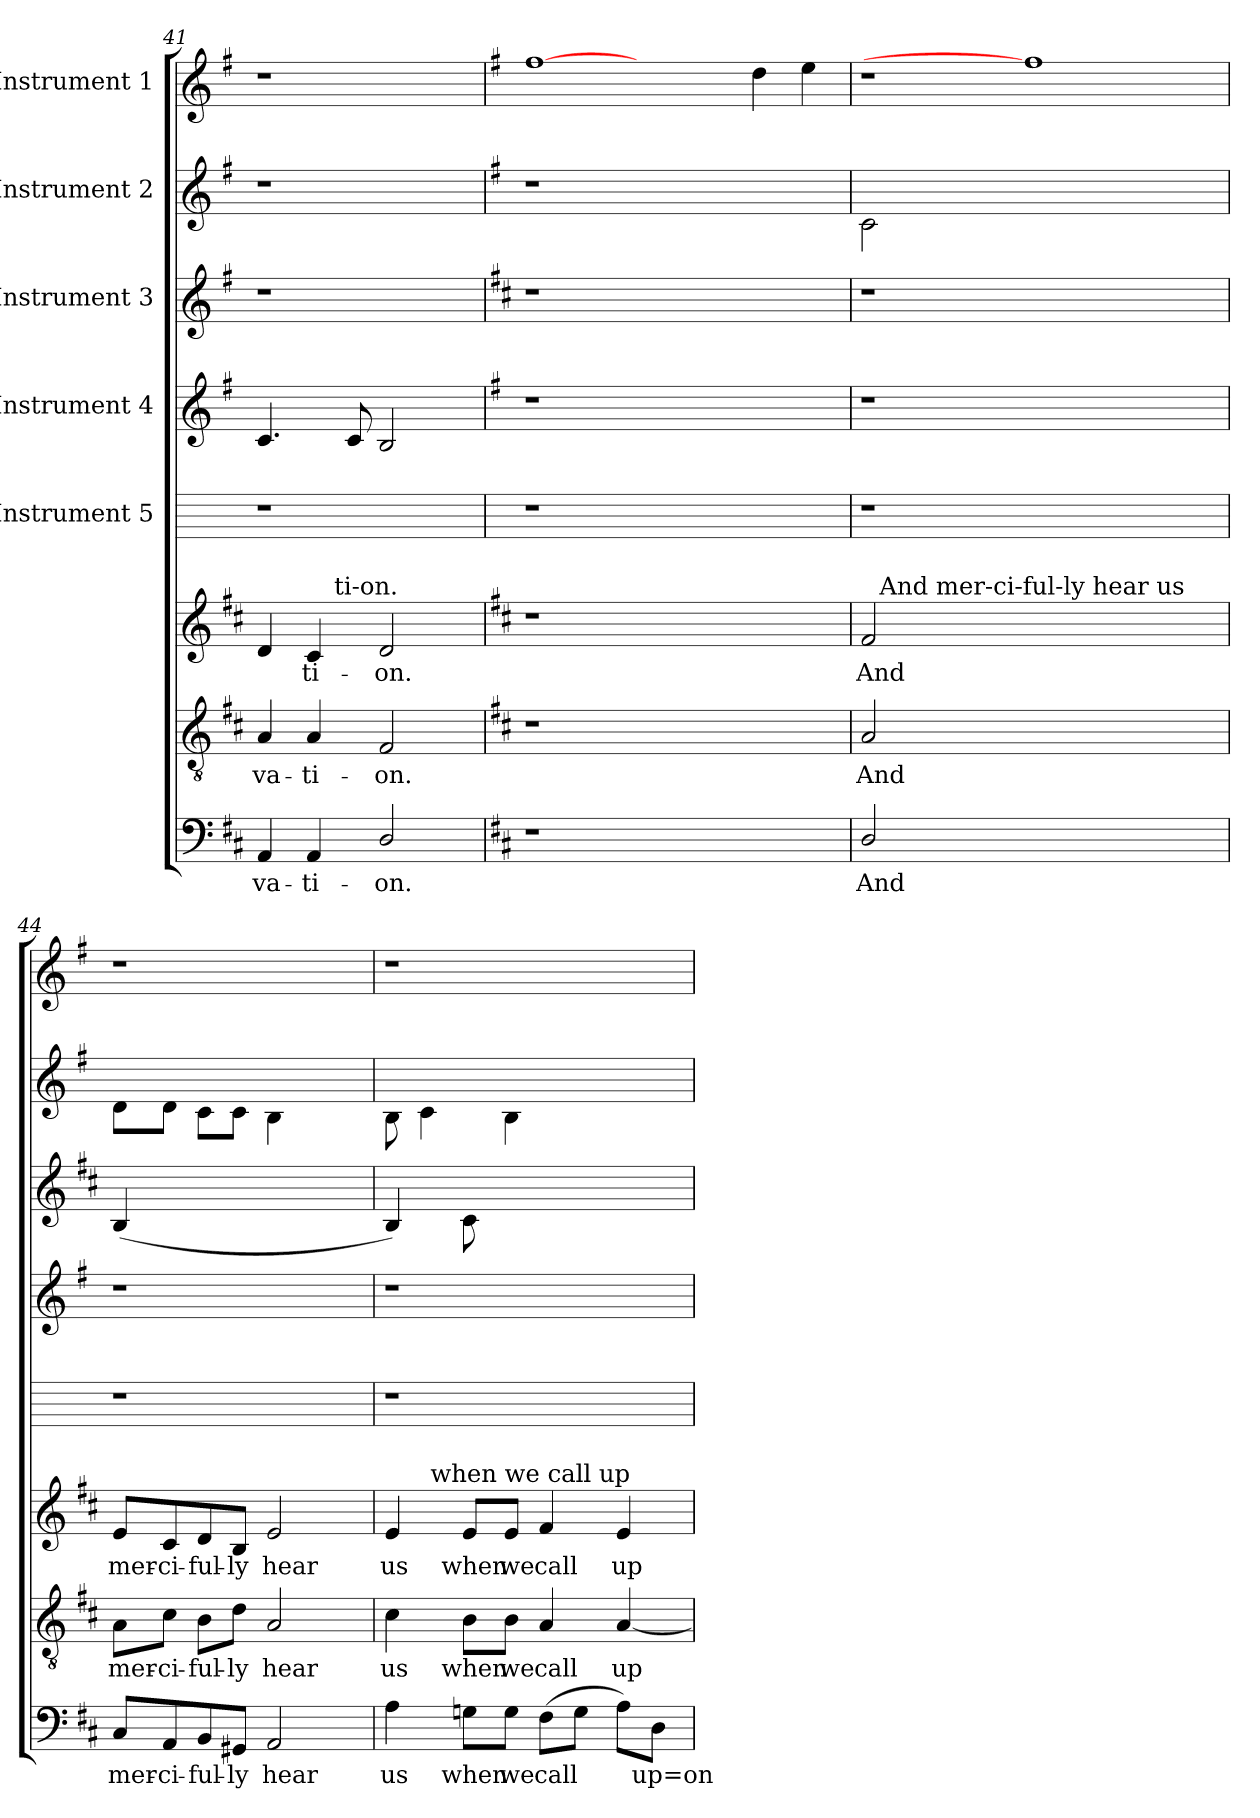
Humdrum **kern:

**kern	**text	**kern	**text	**kern	**text	**kern	**kern	**kern	**kern	**kern	**text
*part8	*part8	*part7	*part7	*part6	*part6	*part5	*part4	*part3	*part2	*part1	*part1
*staff8	*staff8	*staff7	*staff7	*staff6	*staff6	*staff5	*staff4	*staff3	*staff2	*staff1	*staff1
*	*	*	*	*	*	*I"Instrument 5	*I"Instrument 4	*I"Instrument 3	*I"Instrument 2	*I"Instrument 1	*
*clefF4	*	*clefGv2	*	*clefG2	*	*	*	*	*	*clefG2	*
*	*	*	*	*	*	*	*	*ITrd-3c-5	*ITrd-3c-5	*	*
*k[f#c#]	*	*k[f#c#]	*	*k[f#c#]	*	*k[]	*k[f#]	*k[]	*k[]	*k[f#]	*
*D:	*	*D:	*	*D:	*	*C:	*G:	*C:	*C:	*G:	*
=41	=41	=41	=41	=41	=41	=41	=41	=41	=41	=41	=41
!	!	!	!	!LO:TX:a:t=va	!	!	!	!	!	!	!
!	!LO:LY:b:cj	!	!LO:LY:b:cj	!	!LO:LY:b:cj	!	!	!	!	!	!
*	*	*	*	*^	*	*	*	*	*	*	*
4AA/	-va-	4A/	-va-	4d/	4ryy	--	1r	4.c/	1r	1r	1r	.
!	!LO:LY:b:cj	!	!LO:LY:b:cj	!	!	!LO:LY:b:cj	!	!	!	!	!	!
4AA/	-ti-	4A/	-ti-	4c#/	16.ryy	-ti-	.	.	.	.	.	.
!	!	!	!	!	!LO:TX:a:t=ti-on.	!	!	!	!	!	!	!
.	.	.	.	.	2ryy	.	.	.	.	.	.	.
.	.	.	.	.	.	.	.	8c/	.	.	.	.
!	!LO:LY:b:cj	!	!LO:LY:b:cj	!	!	!LO:LY:b:cj	!	!	!	!	!	!
2D/	-on.	2F#/	-on.	2d/	.	-on.	.	2B/	.	.	.	.
.	.	.	.	.	8ryy	.	.	.	.	.	.	.
.	.	.	.	.	32ryy	.	.	.	.	.	.	.
*	*	*	*	*v	*v	*	*	*	*	*	*	*
!!LO:PB:g=z
=42	=42	=42	=42	=42	=42	=42	=42	=42	=42	=42	=42
*	*	*	*	*	*	*	*	*k[f#]	*	*	*
*	*	*	*	*	*	*	*	*G:	*	*	*
*	*	*	*	*^	*	*	*	*	*	*	*
!	!	!	!	!	!	!	!	!	!	!	!	!LO:LY:b:rj
*	*	*	*	*v	*v	*	*	*	*	*	*	*
1r	.	1r	.	1r	.	1r	1r	1r	1r	[1ff#	.
1.ryy	.	1.ryy	.	1.ryy	.	1.ryy	1.ryy	1.ryy	1.ryy	1ryy	.
!	!	!	!	!	!	!	!	!	!	!	!LO:LY:b:rj
.	.	.	.	.	.	.	.	.	.	4dd\	.
!	!	!	!	!	!	!	!	!	!	!	!LO:LY:b:rj
.	.	.	.	.	.	.	.	.	.	4ee\	.
=43	=43	=43	=43	=43	=43	=43	=43	=43	=43	=43	=43
!	!LO:LY:b:cj	!	!LO:LY:b:cj	!	!LO:LY:b:cj	!	!	!	!	!	!
*	*	*	*	*^	*	*	*	*	*	*	*
2D/	And	2A/	And	2f#/	32.ryy	And	1r	1r	1r	2f\	1r	.
!	!	!	!	!	!LO:TX:a:t=And mer-ci-ful-ly hear us	!	!	!	!	!	!	!
.	.	.	.	.	1ryy	.	.	.	.	.	.	.
1.ryy	.	1.ryy	.	1.ryy	.	.	.	.	.	1.ryy	.	.
.	.	.	.	.	.	.	1ryy	1ryy	1ryy	.	1ff#]	.
.	.	.	.	.	2ryy	.	.	.	.	.	.	.
.	.	.	.	.	4ryy	.	.	.	.	.	.	.
.	.	.	.	.	8ryy	.	.	.	.	.	.	.
.	.	.	.	.	16ryy	.	.	.	.	.	.	.
.	.	.	.	.	64ryy	.	.	.	.	.	.	.
=44	=44	=44	=44	=44	=44	=44	=44	=44	=44	=44	=44	=44
!	!LO:LY:b:cj	!	!LO:LY:b:cj	!	!	!LO:LY:b:cj	!	!	!	!	!	!
*	*	*	*	*v	*v	*	*	*	*	*	*	*
8C#/L	mer-	8A\L	mer-	8e/L	mer-	1r	1r	(<4e/	8g\L	1r	.
!	!LO:LY:b:cj	!	!LO:LY:b:cj	!	!LO:LY:b:cj	!	!	!	!	!	!
8AA/	-ci-	8c#\J	-ci-	8c#/	-ci-	.	.	.	8g\J	.	.
!	!LO:LY:b:cj	!	!LO:LY:b:cj	!	!LO:LY:b:cj	!	!	!	!	!	!
8BB/	-ful-	8B\L	-ful-	8d/	-ful-	.	.	2.ryy	8f\L	.	.
!	!LO:LY:b:cj	!	!LO:LY:b:cj	!	!LO:LY:b:cj	!	!	!	!	!	!
8GG#X/J	-ly	8d\J	-ly	8B/J	-ly	.	.	.	8f\J	.	.
!	!LO:LY:b:cj	!	!LO:LY:b:cj	!	!LO:LY:b:cj	!	!	!	!	!	!
2AA/	hear	2A/	hear	2e/	hear	.	.	.	4e\	.	.
.	.	.	.	.	.	.	.	.	4ryy	.	.
=45	=45	=45	=45	=45	=45	=45	=45	=45	=45	=45	=45
!	!LO:LY:b:cj	!	!LO:LY:b:cj	!	!LO:LY:b:cj	!	!	!	!	!	!
*	*	*	*	*^	*	*	*	*	*	*	*
4A\	us	4c#\	us	4e/	8ryy	us	1r	1r	4e/)	8e\	1r	.
.	.	.	.	.	64ryy	.	.	.	.	4f\	.	.
!	!	!	!	!	!LO:TX:a:t=when we call up	!	!	!	!	!	!	!
.	.	.	.	.	2ryy	.	.	.	.	.	.	.
!	!LO:LY:b:cj	!	!LO:LY:b:cj	!	!	!LO:LY:b:cj	!	!	!	!	!	!
8Gn\L	when	8B\L	when	8e/L	.	when	.	.	8f#\	.	.	.
!	!LO:LY:b:cj	!	!LO:LY:b:cj	!	!	!LO:LY:b:cj	!	!	!	!	!	!
8G\J	we	8B\J	we	8e/J	.	we	.	.	2ryy	4e\	.	.
!	!LO:LY:b:cj	!	!LO:LY:b:cj	!	!	!LO:LY:b:cj	!	!	!	!	!	!
(>8F#\L	call	4A/	call	4f#/	.	call	.	.	.	.	.	.
!	!LO:LY:b:cj	!	!	!	!	!	!	!	!	!	!	!
8G\J	.	.	.	.	.	.	.	.	.	4.ryy	.	.
.	.	.	.	.	4ryy	.	.	.	.	.	.	.
!	!LO:LY:b:cj	!	!LO:LY:b:cj	!	!	!LO:LY:b:cj	!	!	!	!	!	!
8A\L)	.	[<4A/	up-	4e/	.	up-	.	.	.	.	.	.
!	!LO:LY:b:cj	!	!	!	!	!	!	!	!	!	!	!
8D\J	up=on	.	.	.	.	.	.	.	8ryy	.	.	.
.	.	.	.	.	16..ryy	.	.	.	.	.	.	.
*	*	*	*	*v	*v	*	*	*	*	*	*	*
=	=	=	=	=	=	=	=	=	=	=	=
*-	*-	*-	*-	*-	*-	*-	*-	*-	*-	*-	*-
